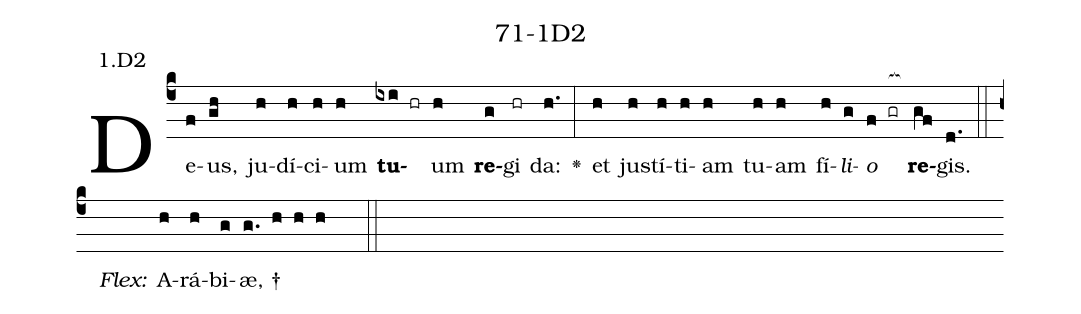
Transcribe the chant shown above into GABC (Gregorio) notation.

name: 71-1D2;
annotation: 1.D2;
%%
(c4)De(f)us,(gh) ju(h)dí(h)ci(h)um(h) <b>tu</b>(ixi hr)um(h) <b>re</b>(g)gi(hr) da:(h.) <v>\greheightstar</v>(:) et(h) jus(h)tí(h)ti(h)am(h) tu(h)am(h) fí(h)<i>li</i>(g)<i>o</i>(f gr[ocb:1{]) <b>re</b>(gf[ocb:0}])gis.(d.) (::)
<i>Flex:</i>()  A(h)rá(h)bi(g)æ, †(g. h h h  ::)

%E(h) u(h) o(g) u(f) a(gf) e.(d.) (::)
